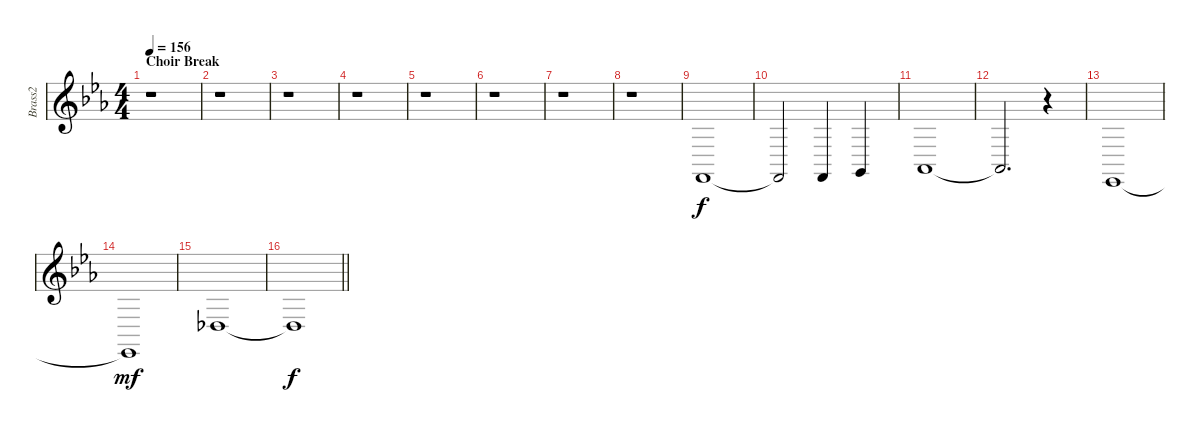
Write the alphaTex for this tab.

\track ("Brass2" "Brass2") {instrument trombone}
\staff {score}
\tuning (D4 A3 F3 C3 G2 C2) {hide}
\ts (4 4)
\section ("" "Choir Break")
\tempo 156
\clef g2
\ks cminor
r.1{dy f} |
r.1 |
r.1 |
r.1 |
r.1 |
r.1 |
r.1 |
r.1 |
5.6.1 |
5.6{t}.2 5.6.4 0.5.4 |
1.5.1 |
1.5{t}.2{d} r.4 |
3.6.1 |
3.6{t}.1{dy mf} |
1.4.1 |
\barLineRight lightlight
1.4{t}.1{dy f}
